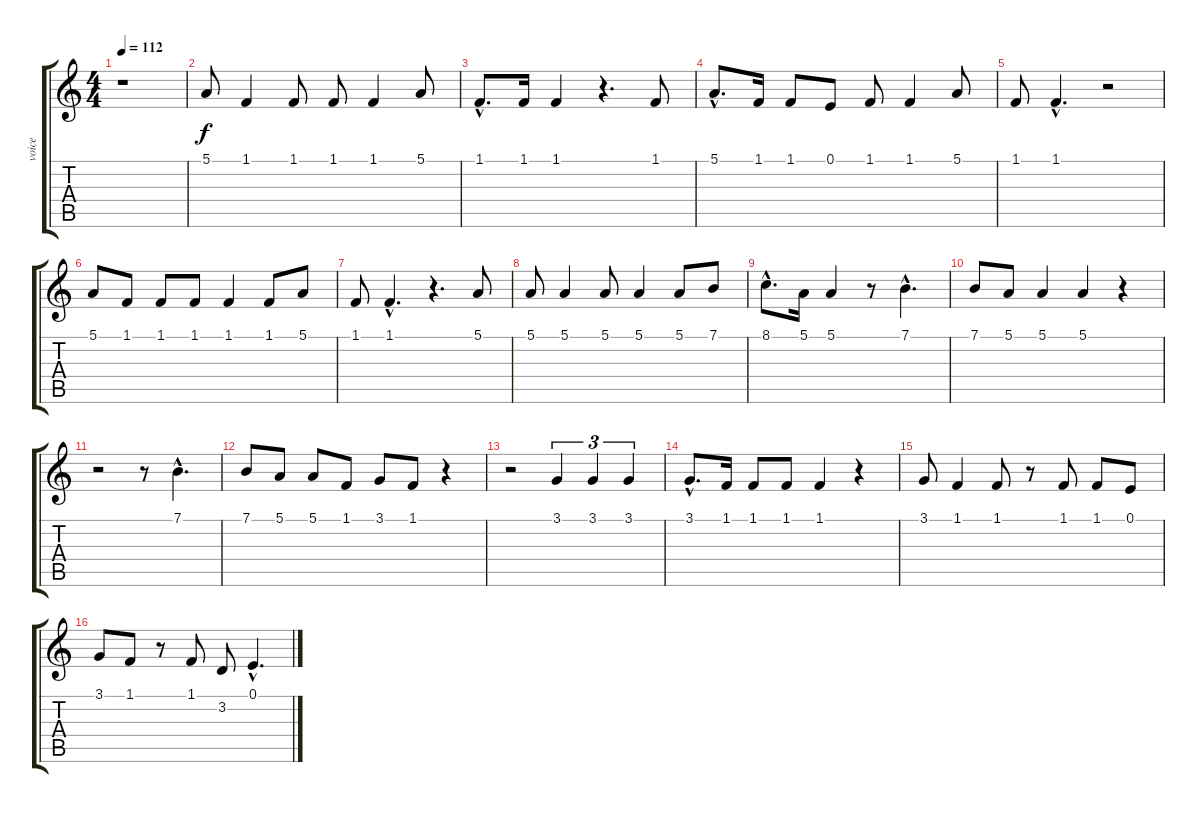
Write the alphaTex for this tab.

\track ("voice" "voice") {instrument bassoon}
\staff {score tabs}
\tuning (E4 B3 G3 D3 A2 E2) {hide}
\ts (4 4)
\tempo 112
\clef g2
\ks c
r.1{dy f} |
5.1.8 1.1.4 1.1.8 1.1.8 1.1.4 5.1.8 |
1.1{hac}.8{d} 1.1.16 1.1.4 r.4{d} 1.1.8 |
5.1{hac}.8{d} 1.1.16 1.1.8 0.1.8 1.1.8 1.1.4 5.1.8 |
1.1.8 1.1{hac}.4{d} r.2 |
5.1.8 1.1.8 1.1.8 1.1.8 1.1.4 1.1.8 5.1.8 |
1.1.8 1.1{hac}.4{d} r.4{d} 5.1.8 |
5.1.8 5.1.4 5.1.8 5.1.4 5.1.8 7.1.8 |
8.1{hac}.8{d} 5.1.16 5.1.4 r.8 7.1{hac}.4{d} |
7.1.8 5.1.8 5.1.4 5.1.4 r.4 |
r.2 r.8 7.1{hac}.4{d} |
7.1.8 5.1.8 5.1.8 1.1.8 3.1.8 1.1.8 r.4 |
r.2 3.1.4{tu (3 2)} 3.1.4{tu (3 2)} 3.1.4{tu (3 2)} |
3.1{hac}.8{d} 1.1.16 1.1.8 1.1.8 1.1.4 r.4 |
3.1.8 1.1.4 1.1.8 r.8 1.1.8 1.1.8 0.1.8 |
3.1.8 1.1.8 r.8 1.1.8 3.2.8 0.1{hac}.4{d}
